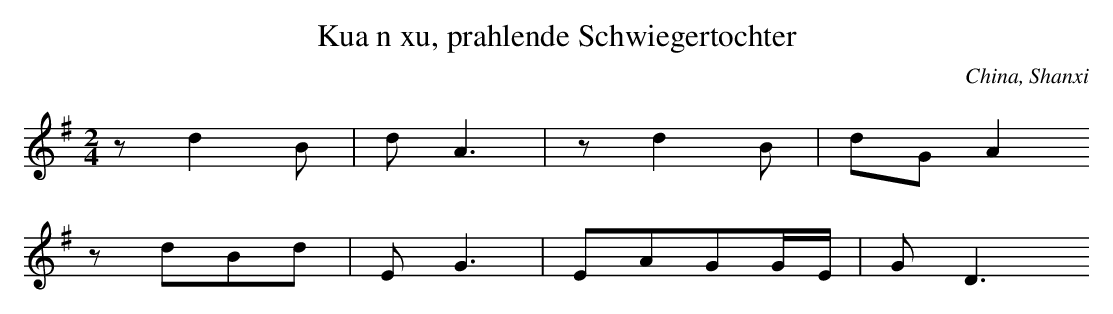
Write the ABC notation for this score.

X:1
T: Kua nxu, prahlende Schwiegertochter
O: China, Shanxi
M: 2/4
L: 1/16
K: G
z2d4B2 | d2A6 | z2d4B2 | d2G2A4
z2d2B2d2 | E2G6 | E2A2G2GE | G2D6
